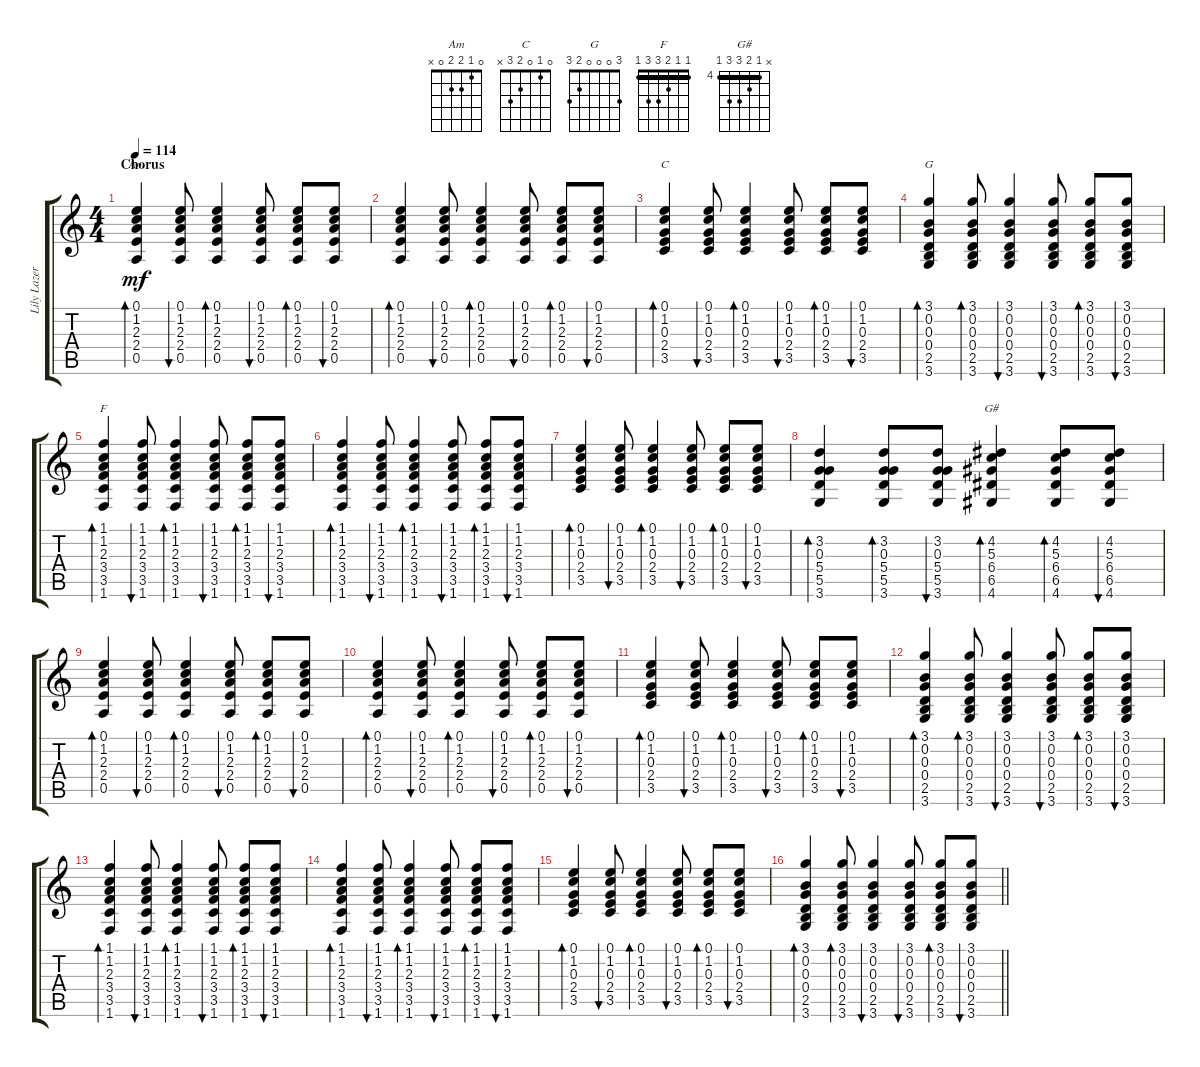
\track ("Lily Lazer (Guitar)" "Lily Lazer") {instrument acousticguitarsteel}
\staff {score tabs}
\tuning (E4 B3 G3 D3 A2 E2) {hide}
\chord ("Am" 0 1 2 2 0 x)
\chord ("C" 0 1 0 2 3 x)
\chord ("G" 3 0 0 0 2 3)
\chord ("F" 1 1 2 3 3 1) {barre 1}
\chord ("G#" x 4 5 6 6 4) {firstfret 4 barre 4}
\ts (4 4)
\section ("" "Chorus")
\tempo 114
\clef g2
\ks c
(0.1 1.2 2.3 2.4 0.5).4{bd 60 ch "Am" dy mf} (0.1 1.2 2.3 2.4 0.5).8{bu 60} (0.1 1.2 2.3 2.4 0.5).4{bd 60} (0.1 1.2 2.3 2.4 0.5).8{bu 60} (0.1 1.2 2.3 2.4 0.5).8{bd 60} (0.1 1.2 2.3 2.4 0.5).8{bu 60} |
(0.1 1.2 2.3 2.4 0.5).4{bd 60} (0.1 1.2 2.3 2.4 0.5).8{bu 60} (0.1 1.2 2.3 2.4 0.5).4{bd 60} (0.1 1.2 2.3 2.4 0.5).8{bu 60} (0.1 1.2 2.3 2.4 0.5).8{bd 60} (0.1 1.2 2.3 2.4 0.5).8{bu 60} |
(0.1 1.2 0.3 2.4 3.5).4{bd 60 ch "C"} (0.1 1.2 0.3 2.4 3.5).8{bu 60} (0.1 1.2 0.3 2.4 3.5).4{bd 60} (0.1 1.2 0.3 2.4 3.5).8{bu 60} (0.1 1.2 0.3 2.4 3.5).8{bd 60} (0.1 1.2 0.3 2.4 3.5).8{bu 60} |
(3.1 0.2 0.3 0.4 2.5 3.6).4{bd 60 ch "G"} (3.1 0.2 0.3 0.4 2.5 3.6).8{bd 60} (3.1 0.2 0.3 0.4 2.5 3.6).4{bu 60} (3.1 0.2 0.3 0.4 2.5 3.6).8{bu 60} (3.1 0.2 0.3 0.4 2.5 3.6).8{bd 60} (3.1 0.2 0.3 0.4 2.5 3.6).8{bu 60} |
(1.1 1.2 2.3 3.4 3.5 1.6).4{bd 60 ch "F"} (1.1 1.2 2.3 3.4 3.5 1.6).8{bu 60} (1.1 1.2 2.3 3.4 3.5 1.6).4{bd 60} (1.1 1.2 2.3 3.4 3.5 1.6).8{bu 60} (1.1 1.2 2.3 3.4 3.5 1.6).8{bd 60} (1.1 1.2 2.3 3.4 3.5 1.6).8{bu 60} |
(1.1 1.2 2.3 3.4 3.5 1.6).4{bd 60} (1.1 1.2 2.3 3.4 3.5 1.6).8{bu 60} (1.1 1.2 2.3 3.4 3.5 1.6).4{bd 60} (1.1 1.2 2.3 3.4 3.5 1.6).8{bu 60} (1.1 1.2 2.3 3.4 3.5 1.6).8{bd 60} (1.1 1.2 2.3 3.4 3.5 1.6).8{bu 60} |
(0.1 1.2 0.3 2.4 3.5).4{bd 60} (0.1 1.2 0.3 2.4 3.5).8{bu 60} (0.1 1.2 0.3 2.4 3.5).4{bd 60} (0.1 1.2 0.3 2.4 3.5).8{bu 60} (0.1 1.2 0.3 2.4 3.5).8{bd 60} (0.1 1.2 0.3 2.4 3.5).8{bu 60} |
(3.2 0.3 5.4 5.5 3.6).4{bd 60} (3.2 0.3 5.4 5.5 3.6).8{bd 60} (3.2 0.3 5.4 5.5 3.6).8{bu 60} (4.2 5.3 6.4 6.5 4.6).4{bd 60 ch "G#"} (4.2 5.3 6.4 6.5 4.6).8{bd 60} (4.2 5.3 6.4 6.5 4.6).8{bu 60} |
(0.1 1.2 2.3 2.4 0.5).4{bd 60} (0.1 1.2 2.3 2.4 0.5).8{bu 60} (0.1 1.2 2.3 2.4 0.5).4{bd 60} (0.1 1.2 2.3 2.4 0.5).8{bu 60} (0.1 1.2 2.3 2.4 0.5).8{bd 60} (0.1 1.2 2.3 2.4 0.5).8{bu 60} |
(0.1 1.2 2.3 2.4 0.5).4{bd 60} (0.1 1.2 2.3 2.4 0.5).8{bu 60} (0.1 1.2 2.3 2.4 0.5).4{bd 60} (0.1 1.2 2.3 2.4 0.5).8{bu 60} (0.1 1.2 2.3 2.4 0.5).8{bd 60} (0.1 1.2 2.3 2.4 0.5).8{bu 60} |
(0.1 1.2 0.3 2.4 3.5).4{bd 60} (0.1 1.2 0.3 2.4 3.5).8{bu 60} (0.1 1.2 0.3 2.4 3.5).4{bd 60} (0.1 1.2 0.3 2.4 3.5).8{bu 60} (0.1 1.2 0.3 2.4 3.5).8{bd 60} (0.1 1.2 0.3 2.4 3.5).8{bu 60} |
(3.1 0.2 0.3 0.4 2.5 3.6).4{bd 60} (3.1 0.2 0.3 0.4 2.5 3.6).8{bd 60} (3.1 0.2 0.3 0.4 2.5 3.6).4{bu 60} (3.1 0.2 0.3 0.4 2.5 3.6).8{bu 60} (3.1 0.2 0.3 0.4 2.5 3.6).8{bd 60} (3.1 0.2 0.3 0.4 2.5 3.6).8{bu 60} |
(1.1 1.2 2.3 3.4 3.5 1.6).4{bd 60} (1.1 1.2 2.3 3.4 3.5 1.6).8{bu 60} (1.1 1.2 2.3 3.4 3.5 1.6).4{bd 60} (1.1 1.2 2.3 3.4 3.5 1.6).8{bu 60} (1.1 1.2 2.3 3.4 3.5 1.6).8{bd 60} (1.1 1.2 2.3 3.4 3.5 1.6).8{bu 60} |
(1.1 1.2 2.3 3.4 3.5 1.6).4{bd 60} (1.1 1.2 2.3 3.4 3.5 1.6).8{bu 60} (1.1 1.2 2.3 3.4 3.5 1.6).4{bd 60} (1.1 1.2 2.3 3.4 3.5 1.6).8{bu 60} (1.1 1.2 2.3 3.4 3.5 1.6).8{bd 60} (1.1 1.2 2.3 3.4 3.5 1.6).8{bu 60} |
(0.1 1.2 0.3 2.4 3.5).4{bd 60} (0.1 1.2 0.3 2.4 3.5).8{bu 60} (0.1 1.2 0.3 2.4 3.5).4{bd 60} (0.1 1.2 0.3 2.4 3.5).8{bu 60} (0.1 1.2 0.3 2.4 3.5).8{bd 60} (0.1 1.2 0.3 2.4 3.5).8{bu 60} |
\barLineRight lightlight
(3.1 0.2 0.3 0.4 2.5 3.6).4{bd 60} (3.1 0.2 0.3 0.4 2.5 3.6).8{bd 60} (3.1 0.2 0.3 0.4 2.5 3.6).4{bu 60} (3.1 0.2 0.3 0.4 2.5 3.6).8{bu 60} (3.1 0.2 0.3 0.4 2.5 3.6).8{bd 60} (3.1 0.2 0.3 0.4 2.5 3.6).8{bu 60}
